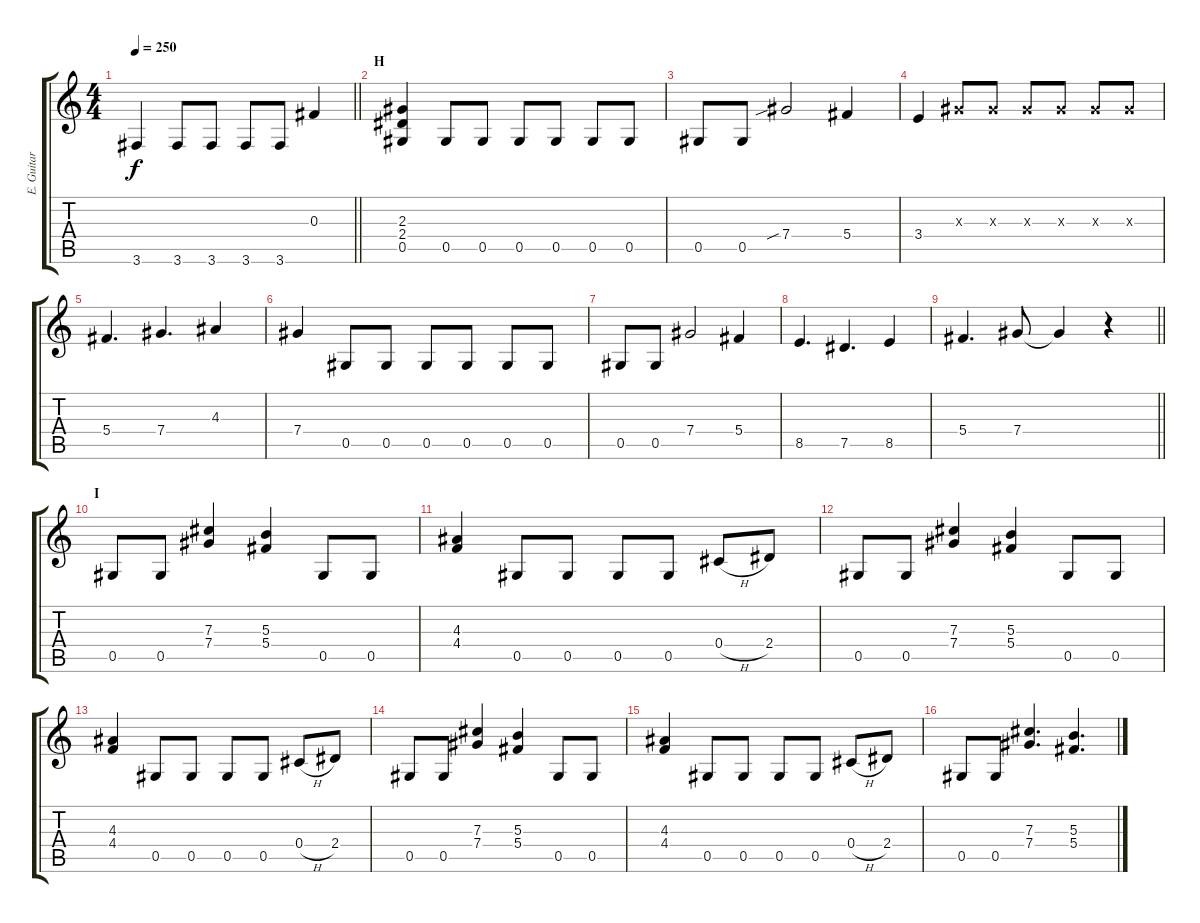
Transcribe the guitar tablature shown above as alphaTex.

\track ("E. Guitar II" "E. Guitar ") {instrument electricguitarclean}
\staff {score tabs}
\tuning (Eb4 Bb3 Gb3 Db3 Ab2 Eb2) {hide}
\ts (4 4)
\tempo 250
\clef g2
\barLineRight lightlight
\ks c
3.6.4{dy f} 3.6.8 3.6.8 3.6.8 3.6.8 0.3.4 |
\section ("" "H")
(2.3 2.4 0.5).4 0.5.8 0.5.8 0.5.8 0.5.8 0.5.8 0.5.8 |
0.5.8 0.5.8 7.4{sib}.2 5.4.4 |
3.4.4 2.3{x}.8 2.3{x}.8 2.3{x}.8 2.3{x}.8 2.3{x}.8 2.3{x}.8 |
5.4.4{d} 7.4.4{d} 4.3.4 |
7.4.4 0.5.8 0.5.8 0.5.8 0.5.8 0.5.8 0.5.8 |
0.5.8 0.5.8 7.4.2 5.4.4 |
8.5.4{d} 7.5.4{d} 8.5.4 |
\barLineRight lightlight
5.4.4{d} 7.4.8 7.4{t}.4 r.4 |
\section ("" "I")
0.5.8 0.5.8 (7.3 7.4).4 (5.3 5.4).4 0.5.8 0.5.8 |
(4.3 4.4).4 0.5.8 0.5.8 0.5.8 0.5.8 0.4{h}.8 2.4.8 |
0.5.8 0.5.8 (7.3 7.4).4 (5.3 5.4).4 0.5.8 0.5.8 |
(4.3 4.4).4 0.5.8 0.5.8 0.5.8 0.5.8 0.4{h}.8 2.4.8 |
0.5.8 0.5.8 (7.3 7.4).4 (5.3 5.4).4 0.5.8 0.5.8 |
(4.3 4.4).4 0.5.8 0.5.8 0.5.8 0.5.8 0.4{h}.8 2.4.8 |
0.5.8 0.5.8 (7.3 7.4).4{d} (5.3 5.4).4{d}
